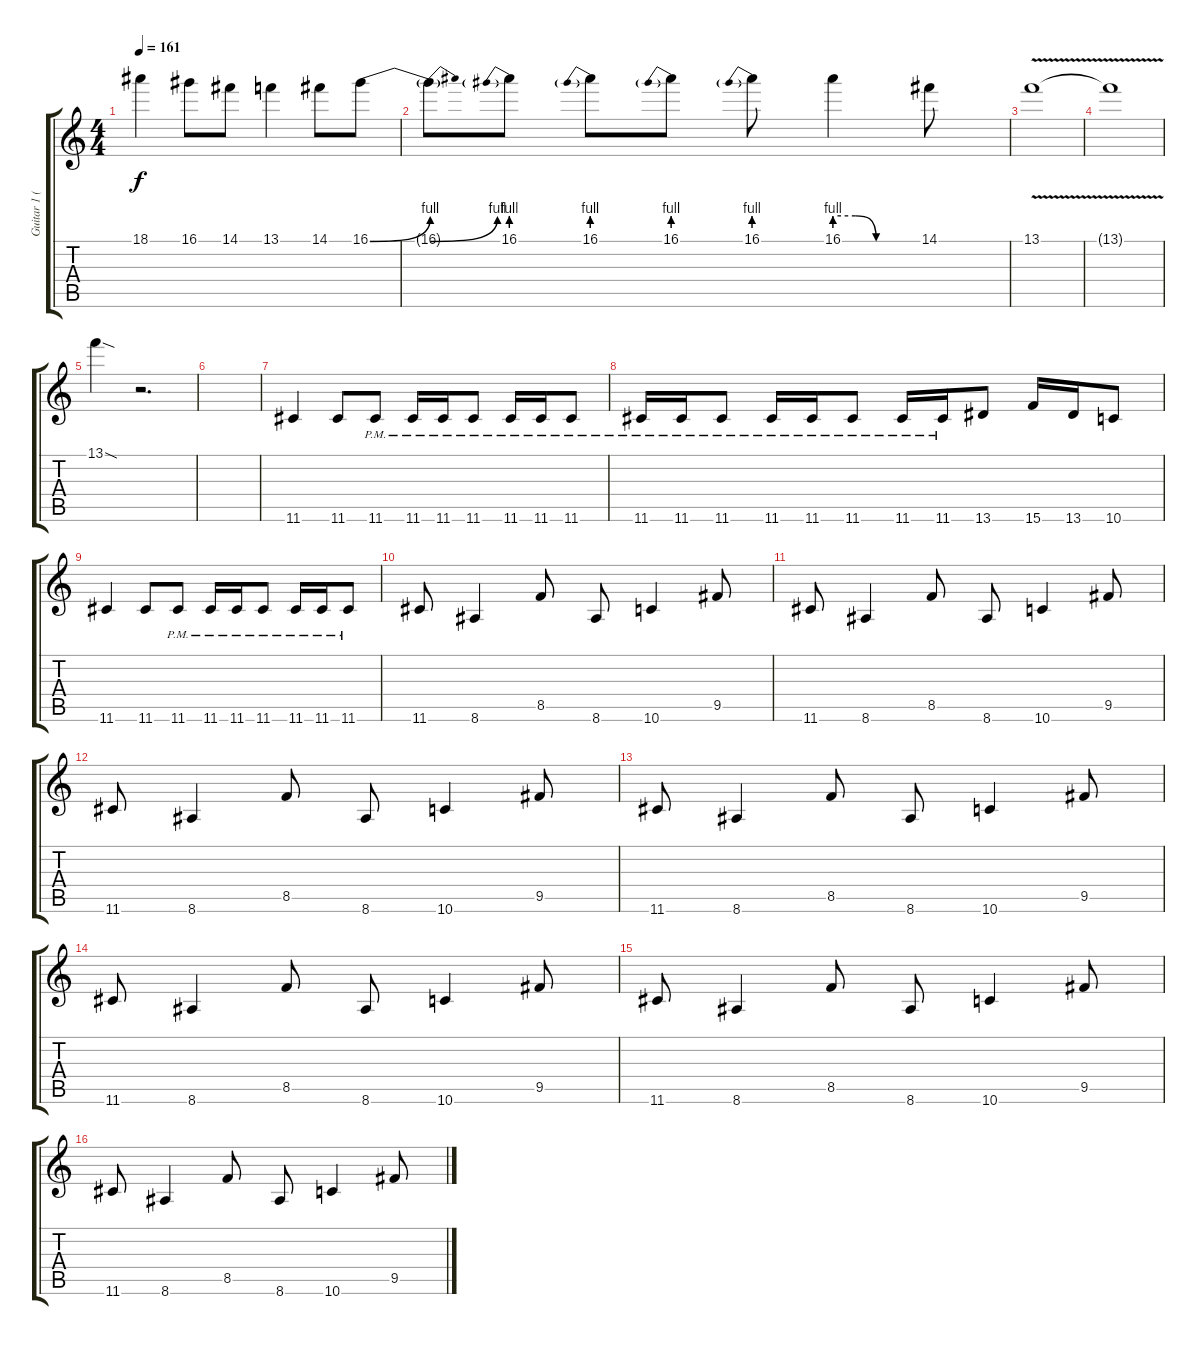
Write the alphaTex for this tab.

\track ("Guitar 1 (Lead)" "Guitar 1 (") {instrument overdrivenguitar}
\staff {score tabs}
\tuning (E4 B3 G3 D3 A2 D2) {hide}
\ts (4 4)
\tempo 161
\clef g2
\ks c
18.1.4{dy f} 16.1.8 14.1.8 13.1.4 14.1.8 16.1{be (bend 0 0 60 4)}.8 |
16.1{be (bend 0 0 60 4) t}.8 16.1{be (prebend 0 4 60 4)}.8 16.1{be (prebend 0 4 60 4)}.8 16.1{be (prebend 0 4 60 4)}.8 16.1{be (prebend 0 4 60 4)}.8 16.1{be (custom 0 4 15 4 30 0 60 0)}.4 14.1.8 |
13.1{v}.1 |
13.1{t}.1 |
13.1{sod}.4 r.2{d} |
|
11.6.4 11.6.8 11.6{pm}.8 11.6{pm}.16 11.6{pm}.16 11.6{pm}.8 11.6{pm}.16 11.6{pm}.16 11.6{pm}.8 |
11.6{pm}.16 11.6{pm}.16 11.6{pm}.8 11.6{pm}.16 11.6{pm}.16 11.6{pm}.8 11.6{pm}.16 11.6{pm}.16 13.6.8 15.6.16 13.6.16 10.6.8 |
11.6.4 11.6.8 11.6{pm}.8 11.6{pm}.16 11.6{pm}.16 11.6{pm}.8 11.6{pm}.16 11.6{pm}.16 11.6{pm}.8 |
11.6.8 8.6.4 8.5.8 8.6.8 10.6.4 9.5.8 |
11.6.8 8.6.4 8.5.8 8.6.8 10.6.4 9.5.8 |
11.6.8 8.6.4 8.5.8 8.6.8 10.6.4 9.5.8 |
11.6.8 8.6.4 8.5.8 8.6.8 10.6.4 9.5.8 |
11.6.8 8.6.4 8.5.8 8.6.8 10.6.4 9.5.8 |
11.6.8 8.6.4 8.5.8 8.6.8 10.6.4 9.5.8 |
11.6.8 8.6.4 8.5.8 8.6.8 10.6.4 9.5.8
